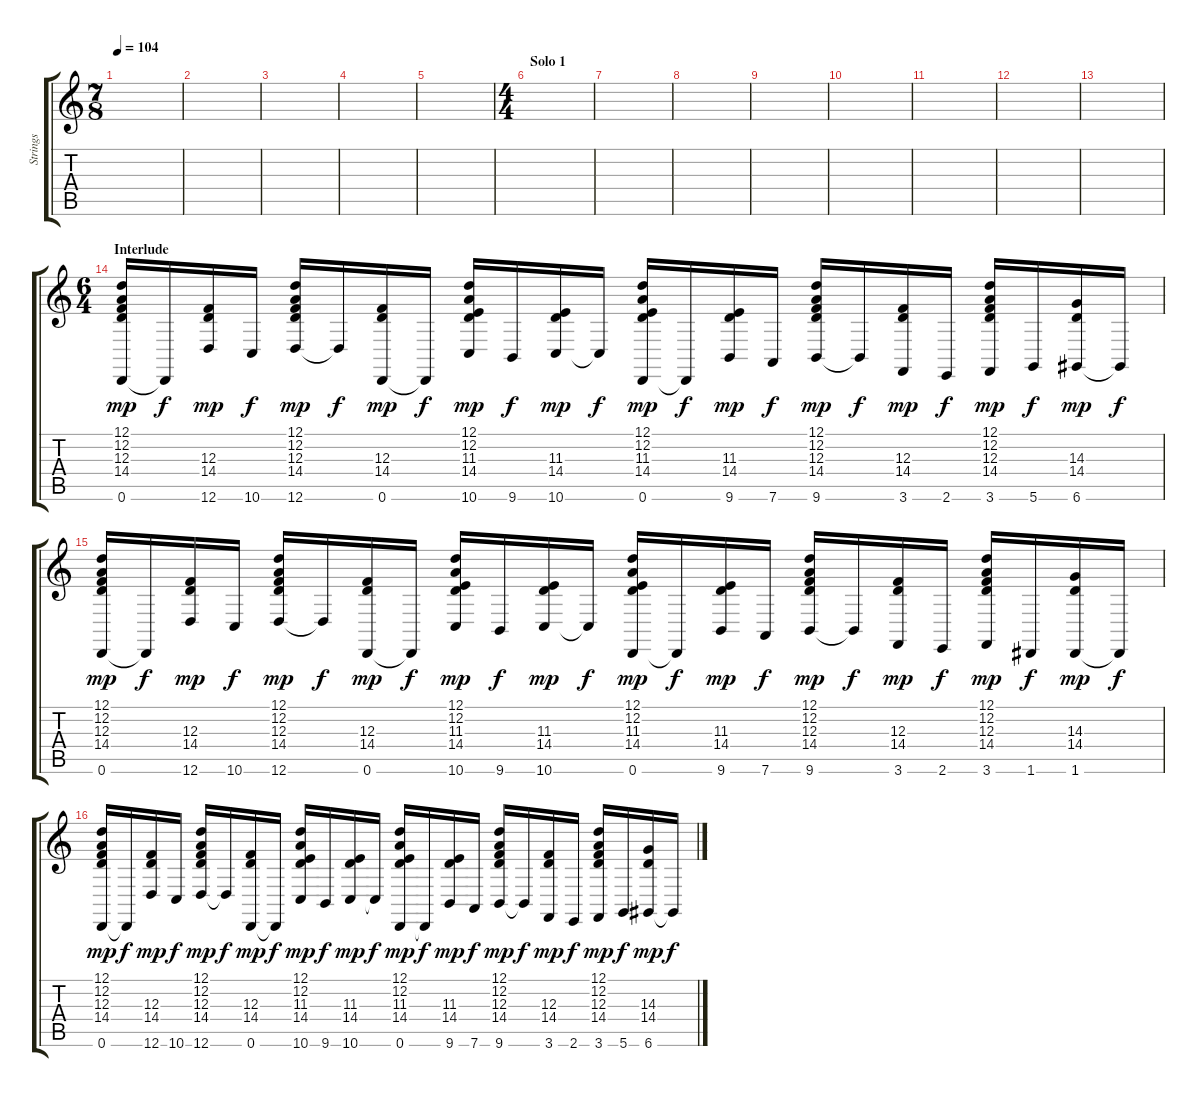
\track ("Strings" "Strings") {instrument stringensemble1}
\staff {score tabs}
\tuning (D4 A3 F3 C3 G2 D2) {hide}
\ts (7 8)
\tempo 104
\clef g2
\ks c
|
|
|
|
|
\ts (4 4)
\section ("" "Solo 1")
|
|
|
|
|
|
|
|
\ts (6 4)
\section ("" "Interlude")
(12.1 12.2 12.3 14.4 0.6).16{dy mp} 0.6{t}.16{dy f} (12.3 14.4 12.6).16{dy mp} 10.6.16{dy f} (12.1 12.2 12.3 14.4 12.6).16{dy mp} 12.6{t}.16{dy f} (12.3 14.4 0.6).16{dy mp} 0.6{t}.16{dy f} (12.1 12.2 11.3 14.4 10.6).16{dy mp} 9.6.16{dy f} (11.3 14.4 10.6).16{dy mp} 10.6{t}.16{dy f} (12.1 12.2 11.3 14.4 0.6).16{dy mp} 0.6{t}.16{dy f} (11.3 14.4 9.6).16{dy mp} 7.6.16{dy f} (12.1 12.2 12.3 14.4 9.6).16{dy mp} 9.6{t}.16{dy f} (12.3 14.4 3.6).16{dy mp} 2.6.16{dy f} (12.1 12.2 12.3 14.4 3.6).16{dy mp} 5.6.16{dy f} (14.3 14.4 6.6).16{dy mp} 6.6{t}.16{dy f} |
(12.1 12.2 12.3 14.4 0.6).16{dy mp} 0.6{t}.16{dy f} (12.3 14.4 12.6).16{dy mp} 10.6.16{dy f} (12.1 12.2 12.3 14.4 12.6).16{dy mp} 12.6{t}.16{dy f} (12.3 14.4 0.6).16{dy mp} 0.6{t}.16{dy f} (12.1 12.2 11.3 14.4 10.6).16{dy mp} 9.6.16{dy f} (11.3 14.4 10.6).16{dy mp} 10.6{t}.16{dy f} (12.1 12.2 11.3 14.4 0.6).16{dy mp} 0.6{t}.16{dy f} (11.3 14.4 9.6).16{dy mp} 7.6.16{dy f} (12.1 12.2 12.3 14.4 9.6).16{dy mp} 9.6{t}.16{dy f} (12.3 14.4 3.6).16{dy mp} 2.6.16{dy f} (12.1 12.2 12.3 14.4 3.6).16{dy mp} 1.6.16{dy f} (14.3 14.4 1.6).16{dy mp} 1.6{t}.16{dy f} |
(12.1 12.2 12.3 14.4 0.6).16{dy mp} 0.6{t}.16{dy f} (12.3 14.4 12.6).16{dy mp} 10.6.16{dy f} (12.1 12.2 12.3 14.4 12.6).16{dy mp} 12.6{t}.16{dy f} (12.3 14.4 0.6).16{dy mp} 0.6{t}.16{dy f} (12.1 12.2 11.3 14.4 10.6).16{dy mp} 9.6.16{dy f} (11.3 14.4 10.6).16{dy mp} 10.6{t}.16{dy f} (12.1 12.2 11.3 14.4 0.6).16{dy mp} 0.6{t}.16{dy f} (11.3 14.4 9.6).16{dy mp} 7.6.16{dy f} (12.1 12.2 12.3 14.4 9.6).16{dy mp} 9.6{t}.16{dy f} (12.3 14.4 3.6).16{dy mp} 2.6.16{dy f} (12.1 12.2 12.3 14.4 3.6).16{dy mp} 5.6.16{dy f} (14.3 14.4 6.6).16{dy mp} 6.6{t}.16{dy f}
